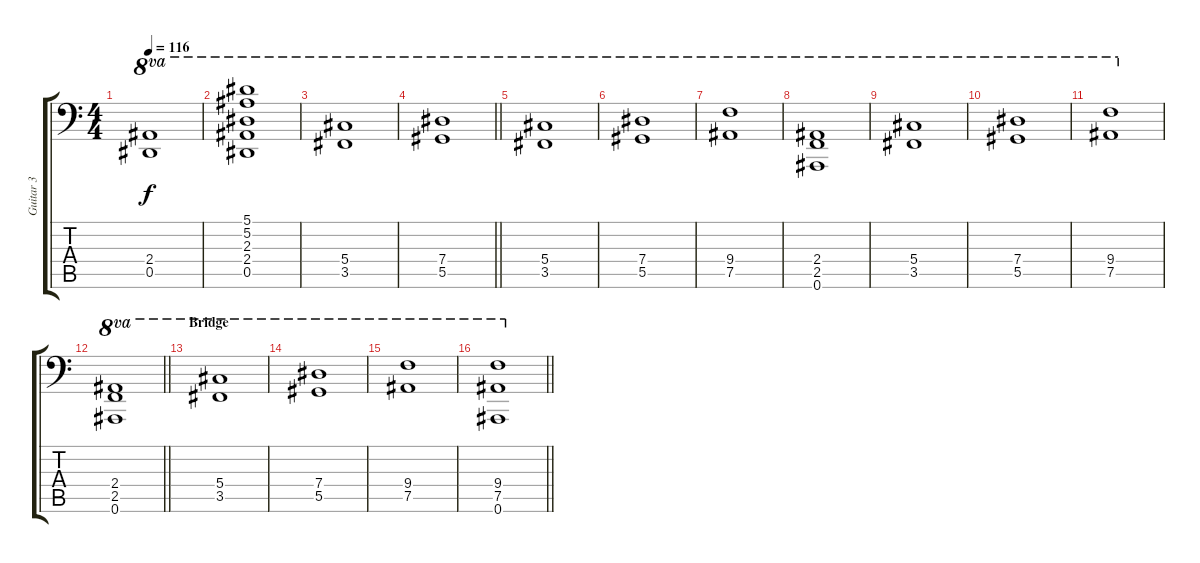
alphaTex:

\track ("Guitar 3" "Guitar 3") {instrument distortionguitar}
\staff {score tabs}
\tuning (Bb3 F3 Db3 Ab2 Eb2 Bb1) {hide}
\ts (4 4)
\tempo 116
\clef f4
\ks c
(2.4 0.5).1{ot 8va dy f} |
(5.1 5.2 2.3 2.4 0.5).1{ot 8va} |
(5.4 3.5).1{ot 8va} |
\barLineRight lightlight
(7.4 5.5).1{ot 8va} |
(5.4 3.5).1{ot 8va} |
(7.4 5.5).1{ot 8va} |
(9.4 7.5).1{ot 8va} |
(2.4 2.5 0.6).1{ot 8va} |
(5.4 3.5).1{ot 8va} |
(7.4 5.5).1{ot 8va} |
(9.4 7.5).1{ot 8va} |
\barLineRight lightlight
(2.4 2.5 0.6).1{ot 8va} |
\section ("" "Bridge")
(5.4 3.5).1{ot 8va} |
(7.4 5.5).1{ot 8va} |
(9.4 7.5).1{ot 8va} |
\barLineRight lightlight
(9.4 7.5 0.6).1{ot 8va}
